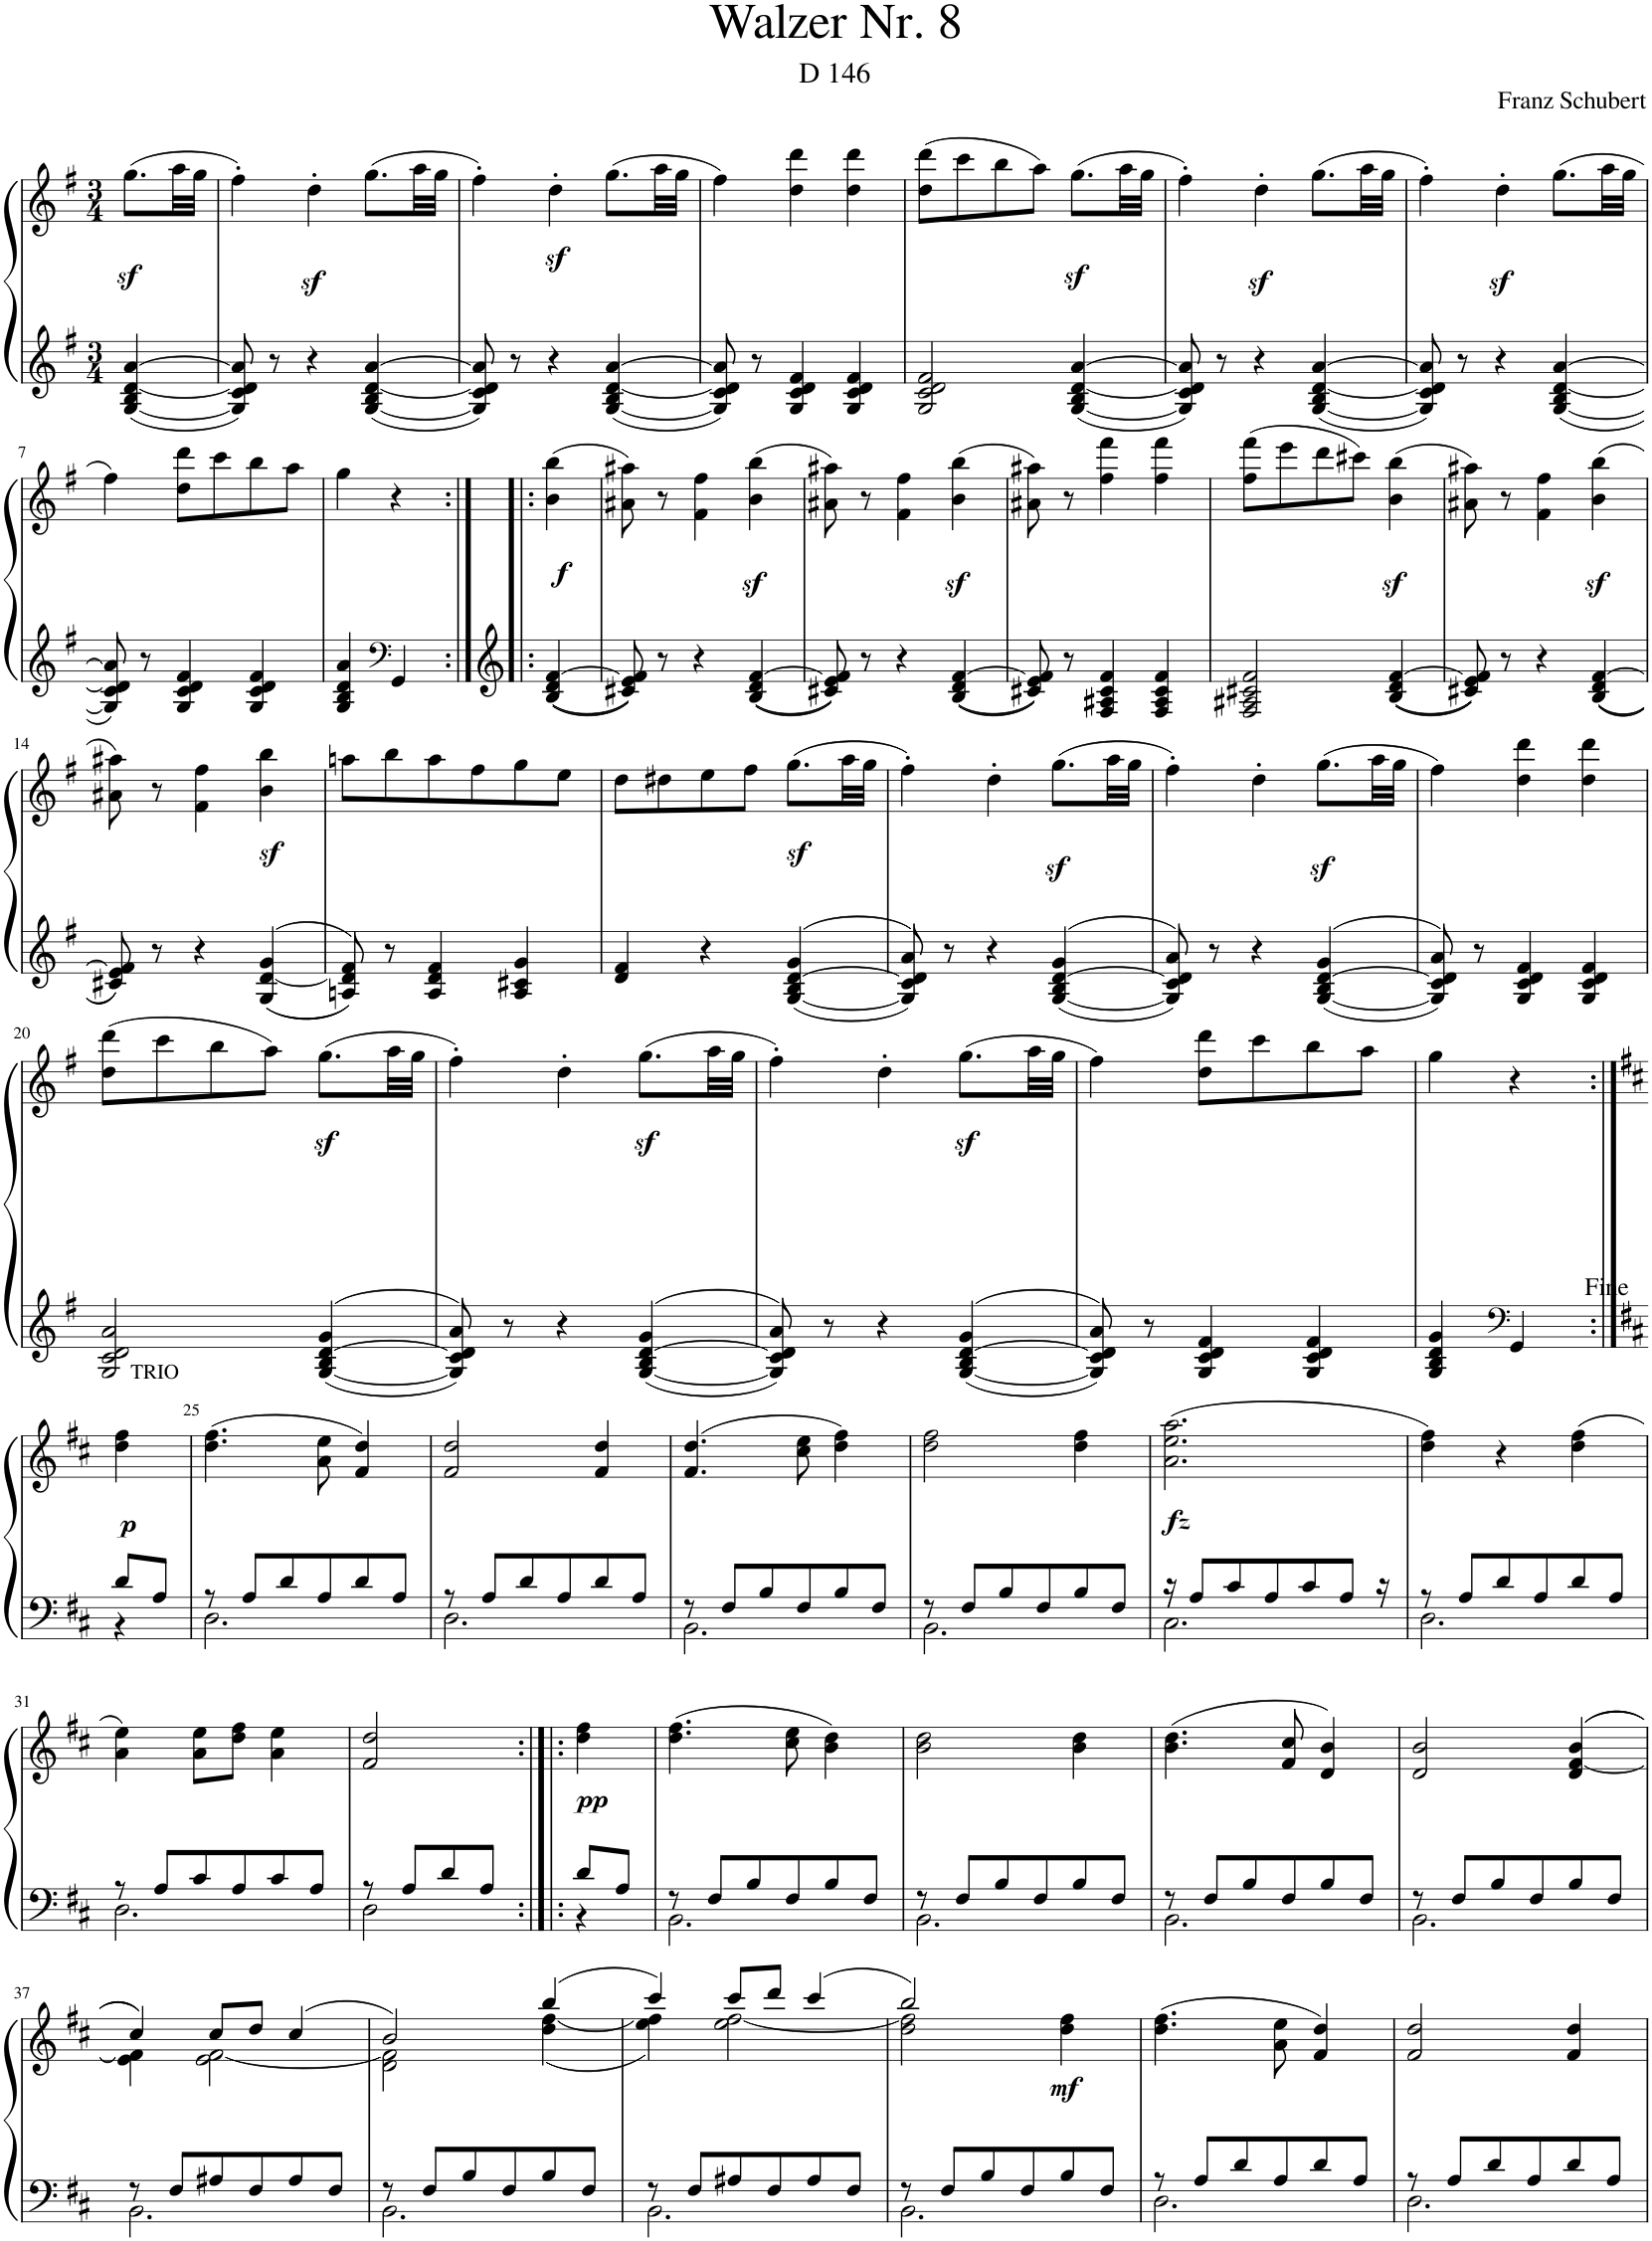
**kern	**kern	**dynam
*part1	*part1	*part1
*staff2	*staff1	*staff1/2
*I"Piano	*	*
*I'Pno.	*	*
*clefG2	*clefG2	*
*k[f#]	*k[f#]	*
*M3/4	*M3/4	*
=	=	=
[4G/ 4B/ [4d/ [4a/	(8.ggz<\L	.
.	32aa\LL	.
.	32gg\JJJ	.
=1	=1	=1
8G/] 8c/ 8d/] 8a/]	4ff#'\)	.
8r	.	.
4r	4ddz<'\	.
[4G/ 4B/ [4d/ [4a/	(8.gg\L	.
.	32aa\LL	.
.	32gg\JJJ	.
=2	=2	=2
8G/] 8c/ 8d/] 8a/]	4ff#'\)	.
8r	.	.
4r	4ddz<'\	.
[4G/ 4B/ [4d/ [4a/	(8.gg\L	.
.	32aa\LL	.
.	32gg\JJJ	.
=3	=3	=3
8G/] 8c/ 8d/] 8a/]	4ff#\)	.
8r	.	.
4G/ 4c/ 4d/ 4f#/	4dd\ 4ddd\	.
4G/ 4c/ 4d/ 4f#/	4dd\ 4ddd\	.
=4	=4	=4
2G/ 2c/ 2d/ 2f#/	(8dd\ 8ddd\L	.
.	8ccc\	.
.	8bb\	.
.	8aa\J)	.
[4G/ 4B/ [4d/ [4a/	(8.ggz<\L	.
.	32aa\LL	.
.	32gg\JJJ	.
=5	=5	=5
8G/] 8c/ 8d/] 8a/]	4ff#'\)	.
8r	.	.
4r	4ddz<'\	.
[4G/ 4B/ [4d/ [4a/	(8.gg\L	.
.	32aa\LL	.
.	32gg\JJJ	.
=6	=6	=6
8G/] 8c/ 8d/] 8a/]	4ff#'\)	.
8r	.	.
4r	4ddz<'\	.
[4G/ 4B/ [4d/ [4a/	(8.gg\L	.
.	32aa\LL	.
.	32gg\JJJ	.
!!LO:LB:g=z
=7	=7	=7
8G/] 8c/ 8d/] 8a/]	4ff#\)	.
8r	.	.
4G/ 4c/ 4d/ 4f#/	8dd\ 8ddd\L	.
.	8ccc\	.
4G/ 4c/ 4d/ 4f#/	8bb\	.
.	8aa\J	.
=8	=8	=8
4G/ 4B/ 4d/ 4a/	4gg\	.
*clefF4	*	*
4GG/	4r	.
=8X1:|!|:	=8X1:|!|:	=8X1:|!|:
!	!	!LO:DY:b
4B/ 4d/ [4f#/	(4b\ 4bb\	f
=9	=9	=9
8c#X/ 8e/ 8f#/]	8a#X\ 8aa#X\)	.
8r	8r	.
4r	4f#\ 4ff#\	.
4B/ 4d/ [4f#/	(4b\z< 4bb\z<	.
=10	=10	=10
8c#X/ 8e/ 8f#/]	8a#X\ 8aa#X\)	.
8r	8r	.
4r	4f#\ 4ff#\	.
4B/ 4d/ [4f#/	(4b\z< 4bb\z<	.
=11	=11	=11
8c#X/ 8e/ 8f#/]	8a#X\ 8aa#X\)	.
8r	8r	.
4F#/ 4A#X/ 4c#/ 4f#/	4ff#\ 4fff#\	.
4F#/ 4A#/ 4c#/ 4f#/	4ff#\ 4fff#\	.
=12	=12	=12
2F#/ 2A#X/ 2c#X/ 2f#/	(8ff#\ 8fff#\L	.
.	8eee\	.
.	8ddd\	.
.	8ccc#X\J)	.
4B/ 4d/ [4f#/	(4b\z< 4bb\z<	.
=13	=13	=13
8c#X/ 8e/ 8f#/]	8a#X\ 8aa#X\)	.
8r	8r	.
4r	4f#\ 4ff#\	.
4B/ 4d/ [4f#/	(4b\z< 4bb\z<	.
!!LO:LB:g=z
=14	=14	=14
8c#X/ 8e/ 8f#/]	8a#X\ 8aa#X\)	.
8r	8r	.
4r	4f#\ 4ff#\	.
4G/ [4d/ 4g/	4b\z< 4bb\z<	.
=15	=15	=15
8An/ 8d/] 8f#/	8aan\L	.
8r	8bb\	.
4A/ 4d/ 4f#/	8aa\	.
.	8ff#\	.
4A/ 4c#X/ 4g/	8gg\	.
.	8ee\J	.
=16	=16	=16
4d/ 4f#/	8dd\L	.
.	8dd#X\	.
4r	8ee\	.
.	8ff#\J	.
[4G/ 4B/ [4d/ 4g/	(8.ggz<\L	.
.	32aa\LL	.
.	32gg\JJJ	.
=17	=17	=17
8G/] 8c/ 8d/] 8a/	4ff#'\)	.
8r	.	.
4r	4dd'\	.
[4G/ 4B/ [4d/ 4g/	(8.ggz<\L	.
.	32aa\LL	.
.	32gg\JJJ	.
=18	=18	=18
8G/] 8c/ 8d/] 8a/	4ff#'\)	.
8r	.	.
4r	4dd'\	.
[4G/ 4B/ [4d/ 4g/	(8.ggz<\L	.
.	32aa\LL	.
.	32gg\JJJ	.
=19	=19	=19
8G/] 8c/ 8d/] 8a/	4ff#\)	.
8r	.	.
4G/ 4c/ 4d/ 4f#/	4dd\ 4ddd\	.
4G/ 4c/ 4d/ 4f#/	4dd\ 4ddd\	.
!!LO:LB:g=z
=20	=20	=20
2G/ 2c/ 2d/ 2a/	(8dd\ 8ddd\L	.
.	8ccc\	.
.	8bb\	.
.	8aa\J)	.
[4G/ 4B/ [4d/ 4g/	(8.ggz<\L	.
.	32aa\LL	.
.	32gg\JJJ	.
=21	=21	=21
8G/] 8c/ 8d/] 8a/	4ff#'\)	.
8r	.	.
4r	4dd'\	.
[4G/ 4B/ [4d/ 4g/	(8.ggz<\L	.
.	32aa\LL	.
.	32gg\JJJ	.
=22	=22	=22
8G/] 8c/ 8d/] 8a/	4ff#'\)	.
8r	.	.
4r	4dd'\	.
[4G/ 4B/ [4d/ 4g/	(8.ggz<\L	.
.	32aa\LL	.
.	32gg\JJJ	.
=23	=23	=23
8G/] 8c/ 8d/] 8a/	4ff#\)	.
8r	.	.
4G/ 4c/ 4d/ 4f#/	8dd\ 8ddd\L	.
.	8ccc\	.
4G/ 4c/ 4d/ 4f#/	8bb\	.
.	8aa\J	.
=24	=24	=24
4G/ 4B/ 4d/ 4g/	4gg\	.
*clefF4	*	*
4GG/	4r	.
!!LO:LB:g=z
=24X2:|!	=24X2:|!	=24X2:|!
*k[f#c#]	*k[f#c#]	*
*^	*	*
!	!	!LO:TX:a:t=TRIO	!
!	!	!	!LO:DY:b
8d/L	4r	4dd\ 4ff#\	p
8A/J	.	.	.
=25	=25	=25	=25
8r	2.D\	(4.dd\ 4.ff#\	.
8A/L	.	.	.
8d/	.	.	.
8A/	.	8a\ 8ee\	.
8d/	.	4f#/ 4dd/)	.
8A/J	.	.	.
=26	=26	=26	=26
8r	2.D\	2f#/ 2dd/	.
8A/L	.	.	.
8d/	.	.	.
8A/	.	.	.
8d/	.	4f#/ 4dd/	.
8A/J	.	.	.
=27	=27	=27	=27
8r	2.BB\	(4.f#/ 4.dd/	.
8F#/L	.	.	.
8B/	.	.	.
8F#/	.	8cc#\ 8ee\	.
8B/	.	4dd\ 4ff#\)	.
8F#/J	.	.	.
=28	=28	=28	=28
8r	2.BB\	2dd\ 2ff#\	.
8F#/L	.	.	.
8B/	.	.	.
8F#/	.	.	.
8B/	.	4dd\ 4ff#\	.
8F#/J	.	.	.
=29	=29	=29	=29
!	!	!	!LO:DY:b
16r	2.C#\	(2.a\ 2.ee\ 2.aa\	fz
8A/L	.	.	.
8c#/	.	.	.
8A/	.	.	.
8c#/	.	.	.
8A/J	.	.	.
16r	.	.	.
=30	=30	=30	=30
8r	2.D\	4dd\ 4ff#\)	.
8A/L	.	.	.
8d/	.	4r	.
8A/	.	.	.
8d/	.	(4dd\ 4ff#\	.
8A/J	.	.	.
!!LO:LB:g=z
=31	=31	=31	=31
8r	2.D\	4a\ 4ee\)	.
8A/L	.	.	.
8c#/	.	8a\ 8ee\L	.
8A/	.	8dd\ 8ff#\J	.
8c#/	.	4a\ 4ee\	.
8A/J	.	.	.
=32	=32	=32	=32
8r	2D\	2f#/ 2dd/	.
8A/L	.	.	.
8d/	.	.	.
8A/J	.	.	.
=32X3:|!|:	=32X3:|!|:	=32X3:|!|:	=32X3:|!|:
!	!	!	!LO:DY:b
8d/L	4r	4dd\ 4ff#\	pp
8A/J	.	.	.
=33	=33	=33	=33
8r	2.BB\	(4.dd\ 4.ff#\	.
8F#/L	.	.	.
8B/	.	.	.
8F#/	.	8cc#\ 8ee\	.
8B/	.	4b\ 4dd\)	.
8F#/J	.	.	.
=34	=34	=34	=34
8r	2.BB\	2b\ 2dd\	.
8F#/L	.	.	.
8B/	.	.	.
8F#/	.	.	.
8B/	.	4b\ 4dd\	.
8F#/J	.	.	.
=35	=35	=35	=35
8r	2.BB\	(4.b\ 4.dd\	.
8F#/L	.	.	.
8B/	.	.	.
8F#/	.	8f#/ 8cc#/	.
8B/	.	4d/ 4b/)	.
8F#/J	.	.	.
=36	=36	=36	=36
8r	2.BB\	2d/ 2b/	.
8F#/L	.	.	.
8B/	.	.	.
8F#/	.	.	.
8B/	.	(>(4d/ [<4f#/ 4b/	.
8F#/J	.	.	.
!!LO:LB:g=z
=37	=37	=37	=37
*	*	*^	*
8r	2.BB\	4cc#/))	4e\ 4f#\]	.
8F#/L	.	.	.	.
8A#X/	.	8cc#/L	2e\ [2f#\	.
8F#/	.	8dd/J	.	.
8A#/	.	(4cc#/	.	.
8F#/J	.	.	.	.
=38	=38	=38	=38	=38
8r	2.BB\	2b/)	2d\ 2f#\]	.
8F#/L	.	.	.	.
8B/	.	.	.	.
8F#/	.	.	.	.
8B/	.	(4bb/	(4dd\ [4ff#\	.
8F#/J	.	.	.	.
=39	=39	=39	=39	=39
8r	2.BB\	4ccc#/)	4ee\ 4ff#\])	.
8F#/L	.	.	.	.
8A#X/	.	8ccc#/L	2ee\ [2ff#\	.
8F#/	.	8ddd/J	.	.
8A#/	.	(4ccc#/	.	.
8F#/J	.	.	.	.
=40	=40	=40	=40	=40
8r	2.BB\	2bb/)	2dd\ 2ff#\]	.
8F#/L	.	.	.	.
8B/	.	.	.	.
8F#/	.	.	.	.
!	!	!	!	!LO:DY:b
8B/	.	4dd\ 4ff#\	4ryy	mf
8F#/J	.	.	.	.
*	*	*v	*v	*
=41	=41	=41	=41
8r	2.D\	(4.dd\ 4.ff#\	.
8A/L	.	.	.
8d/	.	.	.
8A/	.	8a\ 8ee\	.
8d/	.	4f#/ 4dd/)	.
8A/J	.	.	.
=42	=42	=42	=42
8r	2.D\	2f#/ 2dd/	.
8A/L	.	.	.
8d/	.	.	.
8A/	.	.	.
8d/	.	4f#/ 4dd/	.
8A/J	.	.	.
*v	*v	*	*
=	=	=
*-	*-	*-
